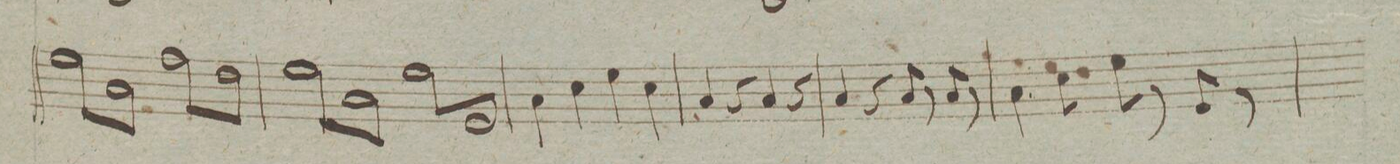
**kern	**dynam
*I"Viola	*
*clefC3	*
*k[f#c#g#d#]	*
*met(c|)	*
*M2/2	*
8f#\L	.
8B\	.
8f#\	.
8B\J	.
8g#\L	.
8e\	.
8g#\	.
8e\J	.
=45	=45
8f#\L	.
8B\	.
8f#\	.
8B\J	.
8f#\L	.
8F#\	.
8f#/	.
8F#/J	.
*Xtremolo	*
=46	=46
4B\	.
4d#\	.
4f#\	.
4d#\	.
=47	=47
4B/	.
4r	.
4B/	.
4r	.
=48	=48
4B/	.
4r	.
8B/	.
8r	.
8B/	.
8r	.
=49	=49
4.B\	.
8d#\	.
8f#\	.
8r	.
8F#/	.
8r	.
=50	=50
*-	*-
